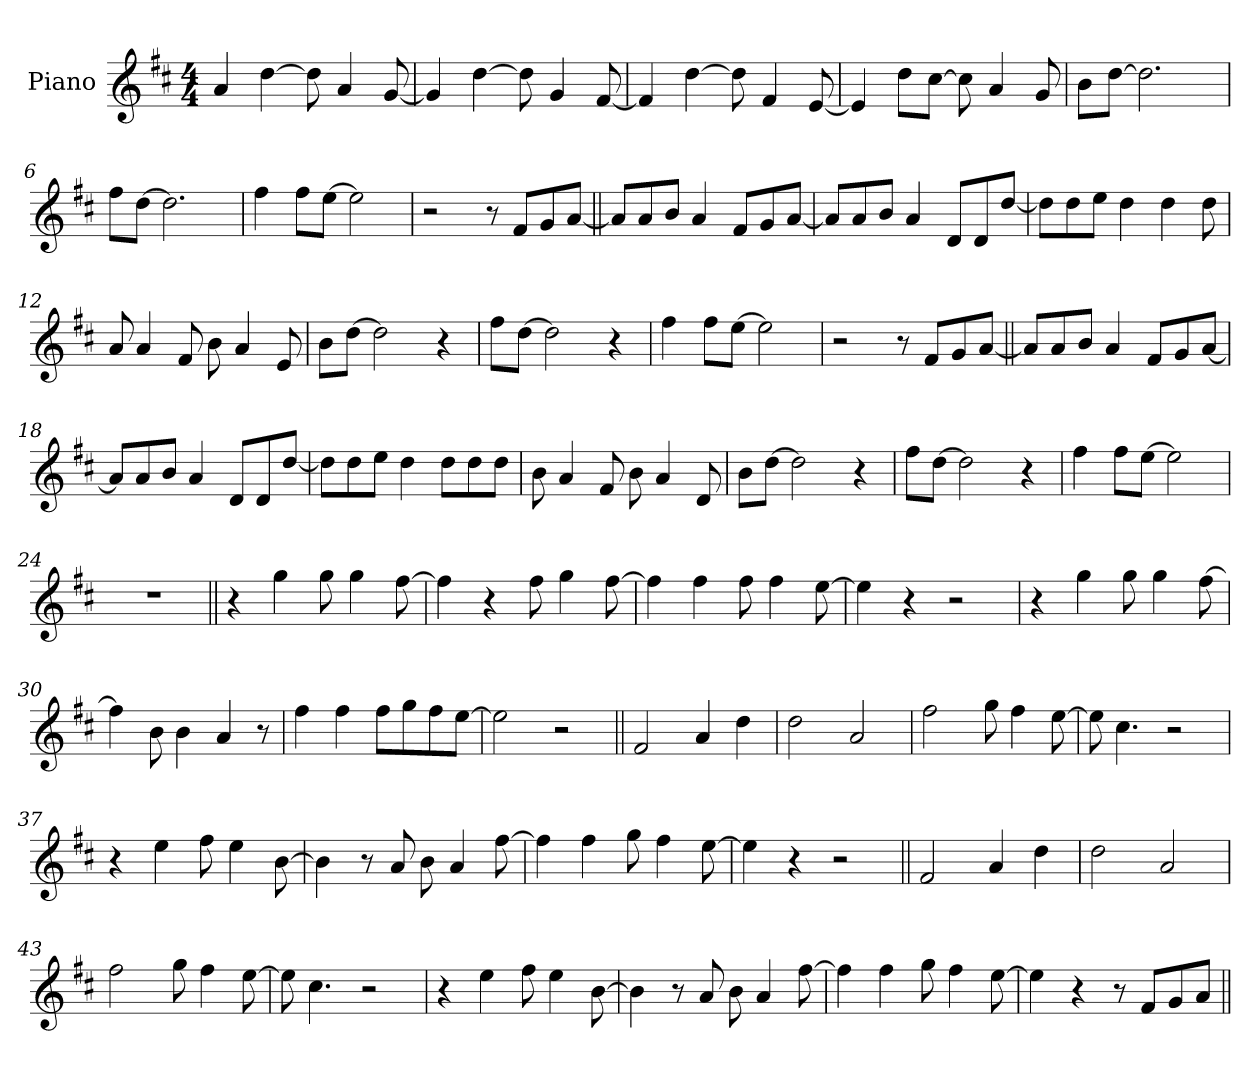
**kern
*part1
*staff1
*I"Piano
*I'Pno.
*clefG2
*k[f#c#]
*M4/4
*MM134
=1
4a!
[4dd!
8dd!]
4a!
[8g!
=2
4g!]
[4dd!
8dd!]
4g!
[8f#!
=3
4f#!]
[4dd!
8dd!]
4f#!
[8e!
=4
4e!]
8dd!L
[8cc#!J
8cc#!]
4a!
8g!
=5
8b!L
[8dd!J
2.dd!]
=6
8ff#!L
[8dd!J
2.dd!]
=7
4ff#!
8ff#!L
[8ee!J
2ee!]
=8
2r
8r
8f#L
8g
[8aJ
=9||
8aL]
8a
8bJ
4a
8f#L
8g
[8aJ
=10
8aL]
8a
8bJ
4a
8dL
8d
[8ddJ
=11
8ddL]
8dd
8eeJ
4dd
4dd
8dd
=12
8a
4a
8f#
8b
4a
8e
=13
8bL
[8ddJ
2dd]
4r
=14
8ff#L
[8ddJ
2dd]
4r
=15
4ff#
8ff#L
[8eeJ
2ee]
=16
2r
8r
8f#L
8g
[8aJ
=17||
8aL]
8a
8bJ
4a
8f#L
8g
[8aJ
=18
8aL]
8a
8bJ
4a
8dL
8d
[8ddJ
=19
8ddL]
8dd
8eeJ
4dd
8ddL
8dd
8ddJ
=20
8b
4a
8f#
8b
4a
8d
=21
8bL
[8ddJ
2dd]
4r
=22
8ff#L
[8ddJ
2dd]
4r
=23
4ff#
8ff#L
[8eeJ
2ee]
=24
1r
=25||
4r
4gg
8gg
4gg
[8ff#
=26
4ff#]
4r
8ff#
4gg
[8ff#
=27
4ff#]
4ff#
8ff#
4ff#
[8ee
=28
4ee]
4r
2r
=29
4r
4gg
8gg
4gg
[8ff#
=30
4ff#]
8b
4b
4a
8r
=31
4ff#
4ff#
8ff#L
8gg
8ff#
[8eeJ
=32
2ee]
2r
=33||
2f#
4a
4dd
=34
2dd
2a
=35
2ff#
8gg
4ff#
[8ee
=36
8ee]
4.cc#
2r
=37
4r
4ee
8ff#
4ee
[8b
=38
4b]
8r
8a
8b
4a
[8ff#
=39
4ff#]
4ff#
8gg
4ff#
[8ee
=40
4ee]
4r
2r
=41||
2f#
4a
4dd
=42
2dd
2a
=43
2ff#
8gg
4ff#
[8ee
=44
8ee]
4.cc#
2r
=45
4r
4ee
8ff#
4ee
[8b
=46
4b]
8r
8a
8b
4a
[8ff#
=47
4ff#]
4ff#
8gg
4ff#
[8ee
=48
4ee]
4r
8r
8f#L
8g
8aJ
=||
*-
